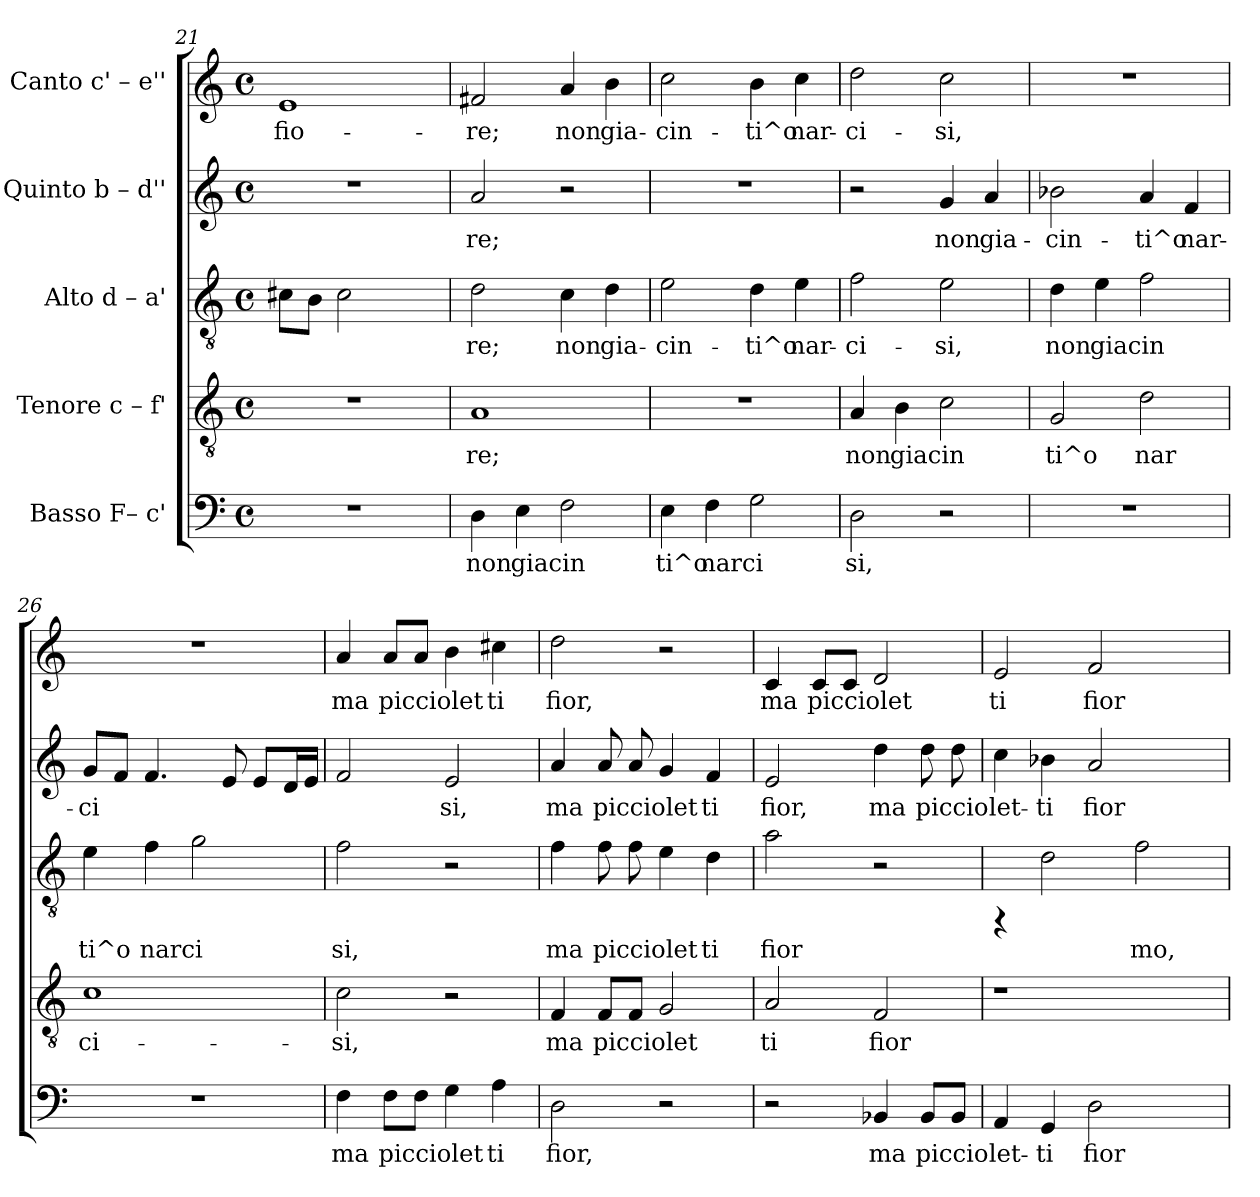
**kern	**text	**kern	**text	**kern	**text	**kern	**text	**kern	**text
*part5	*part5	*part4	*part4	*part3	*part3	*part2	*part2	*part1	*part1
*staff5	*staff5	*staff4	*staff4	*staff3	*staff3	*staff2	*staff2	*staff1	*staff1
*I"Basso  F– c'	*	*I"Tenore  c – f'	*	*I"Alto  d – a'	*	*I"Quinto  b – d''	*	*I"Canto  c' – e''	*
*clefF4	*	*clefGv2	*	*clefGv2	*	*clefG2	*	*clefG2	*
*k[]	*	*k[]	*	*k[]	*	*k[]	*	*k[]	*
*C:	*	*C:	*	*C:	*	*C:	*	*C:	*
*M4/4	*	*M4/4	*	*M4/4	*	*M4/4	*	*M4/4	*
*met(c)	*	*met(c)	*	*met(c)	*	*met(c)	*	*met(c)	*
=21	=21	=21	=21	=21	=21	=21	=21	=21	=21
!	!	!	!	!	!LO:LY:b:cj	!	!	!	!LO:LY:b:rj
1r	.	1r	.	8c#X\L	--	1r	.	1e	fio-
!	!	!	!	!	!LO:LY:b:cj	!	!	!	!
.	.	.	.	8B\J	--	.	.	.	.
!	!	!	!	!	!LO:LY:b:cj	!	!	!	!
.	.	.	.	2c#\	--	.	.	.	.
.	.	.	.	4ryy	.	.	.	.	.
=22	=22	=22	=22	=22	=22	=22	=22	=22	=22
!	!LO:LY:b:cj	!	!LO:LY:b:rj	!	!LO:LY:b:cj	!	!LO:LY:b:rj	!	!LO:LY:b:rj
4D\	non	1A	re;	2d\	-re;	2a/	-re;	2f#X/	-re;
!	!LO:LY:b:cj	!	!	!	!	!	!	!	!
4E\	giacin	.	.	.	.	.	.	.	.
!	!LO:LY:b:cj	!	!	!	!LO:LY:b:cj	!	!	!	!LO:LY:b:rj
2F\	.	.	.	4c\	non	2r	.	4a/	non
!	!	!	!	!	!LO:LY:b:cj	!	!	!	!LO:LY:b:rj
.	.	.	.	4d\	gia-	.	.	4b\	gia-
=23	=23	=23	=23	=23	=23	=23	=23	=23	=23
!	!LO:LY:b:cj	!	!	!	!LO:LY:b:cj	!	!	!	!LO:LY:b:rj
4E\	ti^o	1r	.	2e\	-cin-	1r	.	2cc\	-cin-
!	!LO:LY:b:cj	!	!	!	!	!	!	!	!
4F\	narci	.	.	.	.	.	.	.	.
!	!LO:LY:b:cj	!	!	!	!LO:LY:b:cj	!	!	!	!LO:LY:b:rj
2G\	.	.	.	4d\	-ti^o	.	.	4b\	-ti^o
!	!	!	!	!	!LO:LY:b:cj	!	!	!	!LO:LY:b:rj
.	.	.	.	4e\	nar-	.	.	4cc\	nar-
=24	=24	=24	=24	=24	=24	=24	=24	=24	=24
!	!LO:LY:b:cj	!	!LO:LY:b:rj	!	!LO:LY:b:cj	!	!	!	!LO:LY:b:rj
2D\	si,	4A/	non	2f\	-ci-	2r	.	2dd\	-ci-
!	!	!	!LO:LY:b:rj	!	!	!	!	!	!
.	.	4B\	giacin	.	.	.	.	.	.
!	!	!	!LO:LY:b:rj	!	!LO:LY:b:cj	!	!LO:LY:b:rj	!	!LO:LY:b:rj
2r	.	2c\	.	2e\	-si,	4g/	non	2cc\	-si,
!	!	!	!	!	!	!	!LO:LY:b:rj	!	!
.	.	.	.	.	.	4a/	gia-	.	.
=25	=25	=25	=25	=25	=25	=25	=25	=25	=25
!	!	!	!LO:LY:b:rj	!	!LO:LY:b:cj	!	!LO:LY:b:rj	!	!
1r	.	2G/	ti^o	4d\	non	2b-X\	-cin-	1r	.
!	!	!	!	!	!LO:LY:b:cj	!	!	!	!
.	.	.	.	4e\	giacin-	.	.	.	.
!	!	!	!LO:LY:b:rj	!	!LO:LY:b:cj	!	!LO:LY:b:rj	!	!
.	.	2d\	nar	2f\	--	4a/	-ti^o	.	.
!	!	!	!	!	!	!	!LO:LY:b:rj	!	!
.	.	.	.	.	.	4f/	nar-	.	.
!!LO:LB:g=z
=26	=26	=26	=26	=26	=26	=26	=26	=26	=26
!	!	!	!LO:LY:b:rj	!	!LO:LY:b:cj	!	!LO:LY:b:rj	!	!
1r	.	1c	ci-	4e\	-ti^o	8g/L	-ci-	1r	.
!	!	!	!	!	!	!	!LO:LY:b:rj	!	!
.	.	.	.	.	.	8f/J	--	.	.
!	!	!	!	!	!LO:LY:b:cj	!	!LO:LY:b:rj	!	!
.	.	.	.	4f\	narci	4.f/	--	.	.
!	!	!	!	!	!LO:LY:b:cj	!	!	!	!
.	.	.	.	2g\	.	.	.	.	.
!	!	!	!	!	!	!	!LO:LY:b:rj	!	!
.	.	.	.	.	.	8e/	--	.	.
!	!	!	!	!	!	!	!LO:LY:b:rj	!	!
.	.	.	.	.	.	8e/L	--	.	.
!	!	!	!	!	!	!	!LO:LY:b:rj	!	!
.	.	.	.	.	.	16d/	--	.	.
!	!	!	!	!	!	!	!LO:LY:b:rj	!	!
.	.	.	.	.	.	16e/J	--	.	.
=27	=27	=27	=27	=27	=27	=27	=27	=27	=27
!	!LO:LY:b:cj	!	!LO:LY:b:rj	!	!LO:LY:b:cj	!	!LO:LY:b:rj	!	!LO:LY:b:rj
4F\	ma	2c\	-si,	2f\	si,	2f/	--	4a/	ma
!	!LO:LY:b:cj	!	!	!	!	!	!	!	!LO:LY:b:rj
8F\L	picciolet-	.	.	.	.	.	.	8a/L	picciolet-
!	!LO:LY:b:cj	!	!	!	!	!	!	!	!LO:LY:b:rj
8F\J	--	.	.	.	.	.	.	8a/J	--
!	!LO:LY:b:cj	!	!	!	!	!	!LO:LY:b:rj	!	!LO:LY:b:rj
4G\	--	2r	.	2r	.	2e/	-si,	4b\	--
!	!LO:LY:b:cj	!	!	!	!	!	!	!	!LO:LY:b:rj
4A\	-ti	.	.	.	.	.	.	4cc#X\	-ti
=28	=28	=28	=28	=28	=28	=28	=28	=28	=28
!	!LO:LY:b:cj	!	!LO:LY:b:rj	!	!LO:LY:b:cj	!	!LO:LY:b:rj	!	!LO:LY:b:rj
2D\	fior,	4F/	ma	4f\	ma	4a/	ma	2dd\	fior,
!	!	!	!LO:LY:b:rj	!	!LO:LY:b:cj	!	!LO:LY:b:rj	!	!
.	.	8F/L	picciolet-	8f\	picciolet	8a/	picciolet-	.	.
!	!	!	!LO:LY:b:rj	!	!LO:LY:b:cj	!	!LO:LY:b:rj	!	!
.	.	8F/J	--	8f\	.	8a/	--	.	.
!	!	!	!LO:LY:b:rj	!	!LO:LY:b:cj	!	!LO:LY:b:rj	!	!
2r	.	2G/	--	4e\	.	4g/	--	2r	.
!	!	!	!	!	!LO:LY:b:cj	!	!LO:LY:b:rj	!	!
.	.	.	.	4d\	ti	4f/	-ti	.	.
=29	=29	=29	=29	=29	=29	=29	=29	=29	=29
!	!	!	!LO:LY:b:rj	!	!LO:LY:b:cj	!	!LO:LY:b:rj	!	!LO:LY:b:rj
2r	.	2A/	-ti	2a\	fior	2e/	fior,	4c/	ma
!	!	!	!	!	!	!	!	!	!LO:LY:b:rj
.	.	.	.	.	.	.	.	8c/L	picciolet-
!	!	!	!	!	!	!	!	!	!LO:LY:b:rj
.	.	.	.	.	.	.	.	8c/J	--
!	!LO:LY:b:cj	!	!LO:LY:b:rj	!	!	!	!LO:LY:b:rj	!	!LO:LY:b:rj
4BB-X/	ma	2F/	fior	2r	.	4dd\	ma	2d/	--
!	!LO:LY:b:cj	!	!	!	!	!	!LO:LY:b:rj	!	!
8BB-/L	piccio-	.	.	.	.	8dd\	piccio-	.	.
!	!LO:LY:b:cj	!	!	!	!	!	!LO:LY:b:rj	!	!
8BB-/J	--	.	.	.	.	8dd\	--	.	.
=30	=30	=30	=30	=30	=30	=30	=30	=30	=30
!	!LO:LY:b:cj	!	!	!	!	!	!LO:LY:b:rj	!	!LO:LY:b:rj
4AA/	-let-	1r	.	4rFF	.	4cc\	-let-	2e/	-ti
!	!LO:LY:b:cj	!	!	!	!	!	!LO:LY:b:rj	!	!
4GG/	-ti	.	.	2d\	.	4b-X\	-ti	.	.
!	!LO:LY:b:cj	!	!	!	!	!	!LO:LY:b:rj	!	!LO:LY:b:rj
2D\	fior	.	.	.	.	2a/	fior	2f/	fior
!	!	!	!	!	!LO:LY:b:cj	!	!	!	!
.	.	.	.	2f\	mo,	.	.	.	.
4ryy	.	4ryy	.	.	.	4ryy	.	4ryy	.
=	=	=	=	=	=	=	=	=	=
*-	*-	*-	*-	*-	*-	*-	*-	*-	*-
